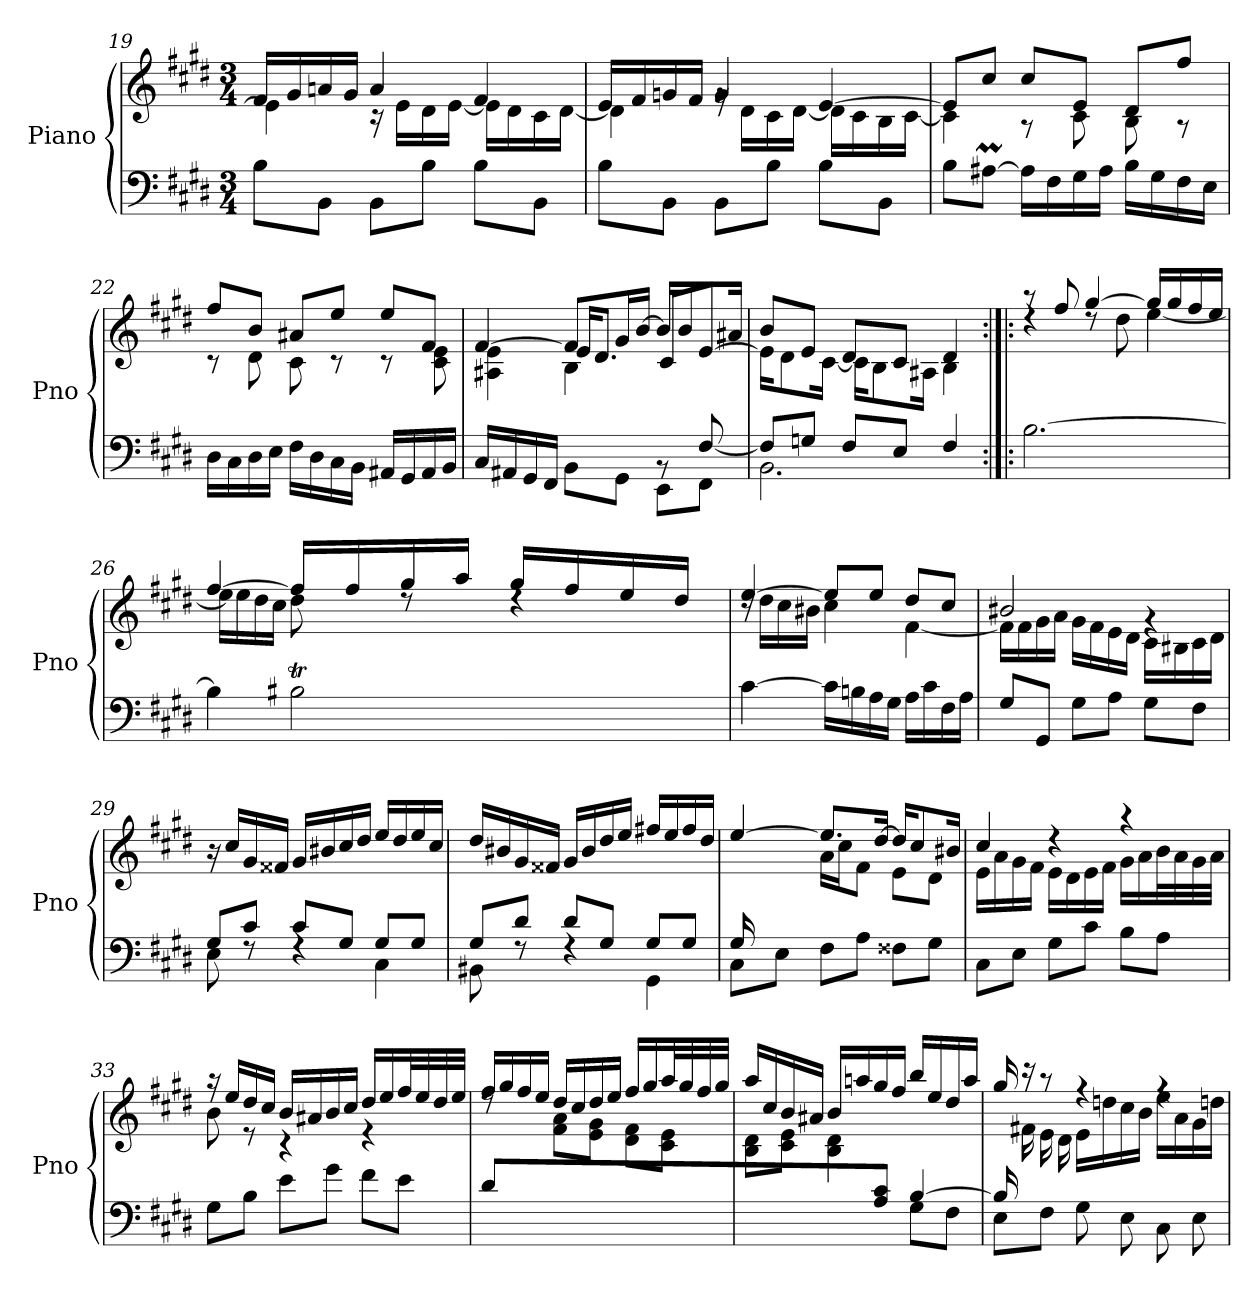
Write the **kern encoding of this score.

**kern	**kern
*part1	*part1
*staff2	*staff1
*I"Piano	*
*I'Pno	*
*clefF4	*clefG2
*k[f#c#g#d#]	*k[f#c#g#d#]
*M3/4	*M3/4
=19	=19
*	*^
8B\L	16f#/LL	4e\]
.	16g#/	.
8BB\J	16an/	.
.	16g#/JJ	.
8BB\L	4a/	16r
.	.	16e\LL
8B\J	.	16d#\
.	.	[16e\JJ
8B\L	4f#/	16e\LL]
.	.	16d#\
8BB\J	.	16c#\
.	.	[16d#\JJ
=20	=20	=20
8B\L	16e/LL	4d#\]
.	16f#/	.
8BB\J	16gn/	.
.	16f#/JJ	.
8BB\L	4g/	16rg
.	.	16d#\LL
8B\J	.	16c#\
.	.	[16d#\JJ
8B\L	[4e/	16d#\LL]
.	.	16c#\
8BB\J	.	16B\
.	.	[16c#\JJ
!!LO:LB:g=z	!!
=21	=21	=21
8B\L	8e/L]	4c#\]
[8A#Xm\J	8cc#/J	.
16A#\LL]	8cc#/L	8r
16F#\	.	.
16G#\	8e/J	8c#\
16A#\JJ	.	.
16B\LL	8d#/L	8B\
16G#\	.	.
16F#\	8ff#/J	8r
16E\JJ	.	.
=22	=22	=22
16D#\LL	8ff#/L	8r
16C#\	.	.
16D#\	8b/J	8d#\
16E\JJ	.	.
16F#\LL	8a#X/L	8c#\
16D#\	.	.
16C#\	8ee/J	8r
16BB\JJ	.	.
16AA#X/LL	8ee/L	8r
16GG#/	.	.
16AA#/	8f#/J	8c#\ 8e\
16BB/JJ	.	.
=23	=23	=23
*^	*	*^
16C#/LL	2ryy	[4f#/	4A#X\ 4e\	4ryy
16AA#X/	.	.	.	.
16GG#/	.	.	.	.
16FF#/JJ	.	.	.	.
8BB\L	.	8f#/L]	4B\	16e/KL
.	.	.	.	8.d#/J
8GG#\J	.	16g#/L	.	.
.	.	[16b/JJ	.	.
8EE\L	8rBB	16b/KL]	4ryy	8c#/L
.	.	8b/	.	.
8FF#\J	[8F#/	.	.	[8e/J
.	.	16a#X/Jk	.	.
*	*	*v	*v	*v
=24	=24	=24
*	*	*MM56
*	*	*^
8F#/L]	2.BB\	8b/L	16e\KL]
.	.	.	8d#\
8Gn/J	.	8e/J	.
.	.	.	[16c#\Jk
*	*	*MM53	*
8F#/L	.	8d#/L	16c#\KL]
.	.	.	8B\
*	*	*MM50	*
8E/J	.	8c#/J	.
.	.	.	16A#X\Jk
*	*	*MM30	*
4F#/	.	4d#/	4B\
*v	*v	*	*
!!LO:LB:g=z	!!
=25:|!|:	=25:|!|:	=25:|!|:
*	*MM58	*
[2.B\	8r	4rdd
.	8ff#/	.
.	[4gg#/	8rdd
.	.	8dd#\
.	16gg#/LL]	[4ee\
.	16gg#/	.
.	16ff#/	.
.	16ee/JJ	.
=26	=26	=26
*^	*	*
4B\]	4ryy	[4ff#/	16ee\LL]
.	.	.	16ee\
.	.	.	16dd#\
.	.	.	16cc#\JJ
*	*Xtuplet	*	*
2B#Xt\	48c#!yy	16ff#/LL]	8dd#\
.	48B#!yy	.	.
.	48c#!yy	.	.
.	48B#!yy	16ff#/	.
.	48c#!yy	.	.
.	48B#!yy	.	.
.	48c#!yy	16gg#/	8rdd
.	48B#!yy	.	.
.	48c#!yy	.	.
.	48B#!yy	16aa/JJ	.
.	48c#!yy	.	.
.	48B#!yy	.	.
.	48c#!yy	16gg#/LL	4rdd
.	48B#!yy	.	.
.	48c#!yy	.	.
.	48B#!yy	16ff#/	.
.	48c#!yy	.	.
.	48B#!yy	.	.
.	48c#!yy	16ee/	.
.	48B#!yy	.	.
.	48c#!yy	.	.
.	48B#!yy	16dd#/JJ	.
.	48c#!yy	.	.
.	48B#!yy	.	.
*v	*v	*	*
=27	=27	=27
[4c#\	[4ee/	16rdd
.	.	16dd#\LL
.	.	16cc#\
.	.	16b#X\JJ
16c#\LL]	8ee/L]	4cc#\
16Bn\	.	.
16A\	8ee/J	.
16G#\JJ	.	.
16A\LL	8dd#/L	[4f#\
16c#\	.	.
16F#\	8cc#/J	.
16A\JJ	.	.
=28	=28	=28
8G#\L	2b#X/	16f#\LL]
.	.	16f#\
8GG#/J	.	16g#\
.	.	16a\JJ
8G#\L	.	16g#\LL
.	.	16f#\
8A\J	.	16e\
.	.	16d#\JJ
8G#\L	4rg	16c#\LL
.	.	16B#X\
8F#\J	.	16c#\
.	.	16d#\JJ
*	*v	*v
!!LO:LB:g=z
=29	=29
*^	*
8G#/L	8E\	16r
.	.	16cc#/LL
8c#/J	8rF	16g#/
.	.	16f##X/JJ
8c#/L	4rF	16g#/LL
.	.	16b#X/
8G#/J	.	16cc#/
.	.	16dd#/JJ
8G#/L	4C#\	16ee/LL
.	.	16dd#/
8G#/J	.	16ee/
.	.	16cc#/JJ
=30	=30	=30
8G#/L	8BB#X\	16dd#/LL
.	.	16b#X/
8d#/J	8rF	16g#/
.	.	16f##X/JJ
8d#/L	4rF	16g#/LL
.	.	16b#/
8G#/J	.	16dd#/
.	.	16ee/JJ
8G#/L	4GG#\	16ff#X/LL
.	.	16ee/
8G#/J	.	16ff#/
.	.	16dd#/JJ
=31	=31	=31
*	*	*^
16G#/LL	8C#\L	[4ee/	16ryy
2ryy	.	.	16cc#X\
.	8E\J	.	16g#\
.	.	.	16bn\JJ
.	8F#\L	8.ee/L]	16a\LL
.	.	.	16cc#\J
.	8A\J	.	8f#\J
.	.	[16dd#/Jk	.
.	8F##X\L	16dd#/KL]	8e\L
8.ryy	.	8cc#/	.
.	8G#\J	.	8d#\J
.	.	16b#X/Jk	.
*v	*v	*	*
!!LO:LB:g=z	!!
=32	=32	=32
8C#\L	4cc#/	16e\LL
.	.	16a\
8E\J	.	16g#\
.	.	16f#\JJ
8G#\L	4r	16e\LL
.	.	16d#\
8c#\J	.	16e\
.	.	16f#\JJ
8B\L	4r	16g#\LL
.	.	16a\
8A\J	.	32b\L
.	.	32a\
.	.	32g#\
.	.	32a\JJJ
=33	=33	=33
8G#\L	16r	8b\
.	16ee/LL	.
8B\J	16dd#/	8r
.	16cc#/JJ	.
8e\L	16b/LL	4r
.	16a#X/	.
8g#\J	16b/	.
.	16cc#/JJ	.
8f#\L	16dd#/LL	4r
.	16ee/	.
8e\J	32ff#/L	.
.	32ee/	.
.	32dd#/	.
.	32ee/JJJ	.
=34	=34	=34
*	*	*^
8d#\L	16ff#/LL	8rdd	8ryy
.	16gg#/	.	.
2ryy	16ff#/	2ryy	8g#\ 8b\J
.	16ee/JJ	.	.
.	16dd#/LL	.	8f#\ 8a\L
.	16cc#/	.	.
.	16dd#/	.	8e\ 8g#\J
.	16ee/JJ	.	.
.	16ff#/LL	.	8d#\ 8f#\L
.	16gg#/	.	.
8ryy	32aa/L	8ryy	8c#\ 8e\J
.	32gg#/	.	.
.	32ff#/	.	.
.	32gg#/JJJ	.	.
*	*	*v	*v
!!LO:LB:g=z
=35	=35	=35
*^	*	*
4.ryy	2ryy	16aa/LL	8B\ 8d#\L
.	.	16cc#/	.
.	.	16b/	8c#\ 8e\J
.	.	16a#X/JJ	.
.	.	16b/LL	8B\ 8d#\L
.	.	16aan/	.
8A/ 8c#/J	.	16gg#/	4.ryy
.	.	16ff#/JJ	.
[4B/	8G#\L	16bb/LL	.
.	.	16ee/	.
.	8F#\J	16dd#/	.
.	.	16aa/JJ	.
=36	=36	=36	=36
*	*	*	*^
16B/LL]	8E\L	16gg#/	4ryy	16ryy
8.ryy	.	16r	.	16f#X\
.	8F#\J	8r	.	16e\
.	.	.	.	16d#\JJ
8G#\L	2ryy	4rff	16e\LL	2ryy
.	.	.	16ddn\	.
8E\J	.	.	16cc#\	.
.	.	.	16b\JJ	.
8C#\L	.	4rff	16ee\LL	.
.	.	.	16a\	.
8E\J	.	.	16g#\	.
.	.	.	16ddn\JJ	.
*v	*v	*	*	*
*	*v	*v	*v
=	=
*-	*-
